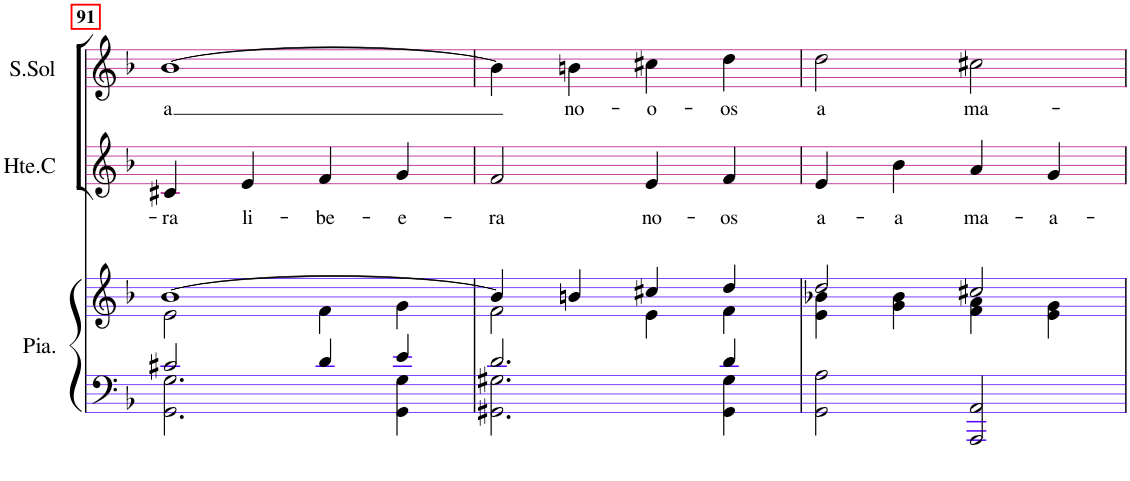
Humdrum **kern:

**kern	**kern	**kern	**text	**kern	**text
*part3	*part3	*part2	*part2	*part1	*part1
*staff4	*staff3	*staff2	*staff2	*staff1	*staff1
*I"Piano	*	*I"Hte-Contre	*	*I"Soprane Sol.	*
*I'Pia.	*	*I'Hte.C	*	*I'S.Sol	*
!!LO:PB:g=z
*clefF4	*clefG2	*clefG2	*	*clefG2	*
*k[b-]	*k[b-]	*k[b-]	*	*k[b-]	*
*M4/4	*M4/4	*M4/4	*	*M4/4	*
=91	=91	=91	=91	=91	=91
*^	*^	*	*	*	*
!	!	!	!	!	!LO:LY:b	!	!LO:LY:b
2c#X/	2.GG\ 2.G\	[1b-	2e\	4c#X/	-ra	[1b-	a
!	!	!	!	!	!LO:LY:b	!	!
.	.	.	.	4e/	li-	.	.
!	!	!	!	!	!LO:LY:b	!	!
4d/	.	.	4f\	4f/	-be-	.	.
!	!	!	!	!	!LO:LY:b	!	!
4e/	4GG\ 4G\	.	4g\	4g/	-e-	.	.
=92	=92	=92	=92	=92	=92	=92	=92
!	!	!	!	!	!LO:LY:b	!	!
2.d/	2.GG#X\ 2.G#X\	4b-/]	2f\	2f/	-ra	4b-\]	.
!	!	!	!	!	!	!	!LO:LY:b
.	.	4bn/	.	.	.	4bn\	no-
!	!	!	!	!	!LO:LY:b	!	!LO:LY:b
.	.	4cc#X/	4e\	4e/	no-	4cc#X\	-o-
!	!	!	!	!	!LO:LY:b	!	!LO:LY:b
4d/	4GG#\ 4G#\	4dd/	4f\	4f/	-os	4dd\	-os
=93	=93	=93	=93	=93	=93	=93	=93
!	!	!	!	!	!LO:LY:b	!	!LO:LY:b
*v	*v	*	*	*	*	*	*
2GG\ 2A\	2dd/	4e\ 4b-X\	4e/	a-	2dd\	a
!	!	!	!	!LO:LY:b	!	!
.	.	4g\ 4b-\	4b-\	-a	.	.
!	!	!	!	!LO:LY:b	!	!LO:LY:b
2AAA/ 2AA/	2cc#X/	4f\ 4a\	4a/	ma-	2cc#X\	ma-
!	!	!	!	!LO:LY:b	!	!
.	.	4e\ 4g\	4g/	-a-	.	.
*	*v	*v	*	*	*	*
=	=	=	=	=	=
*-	*-	*-	*-	*-	*-
